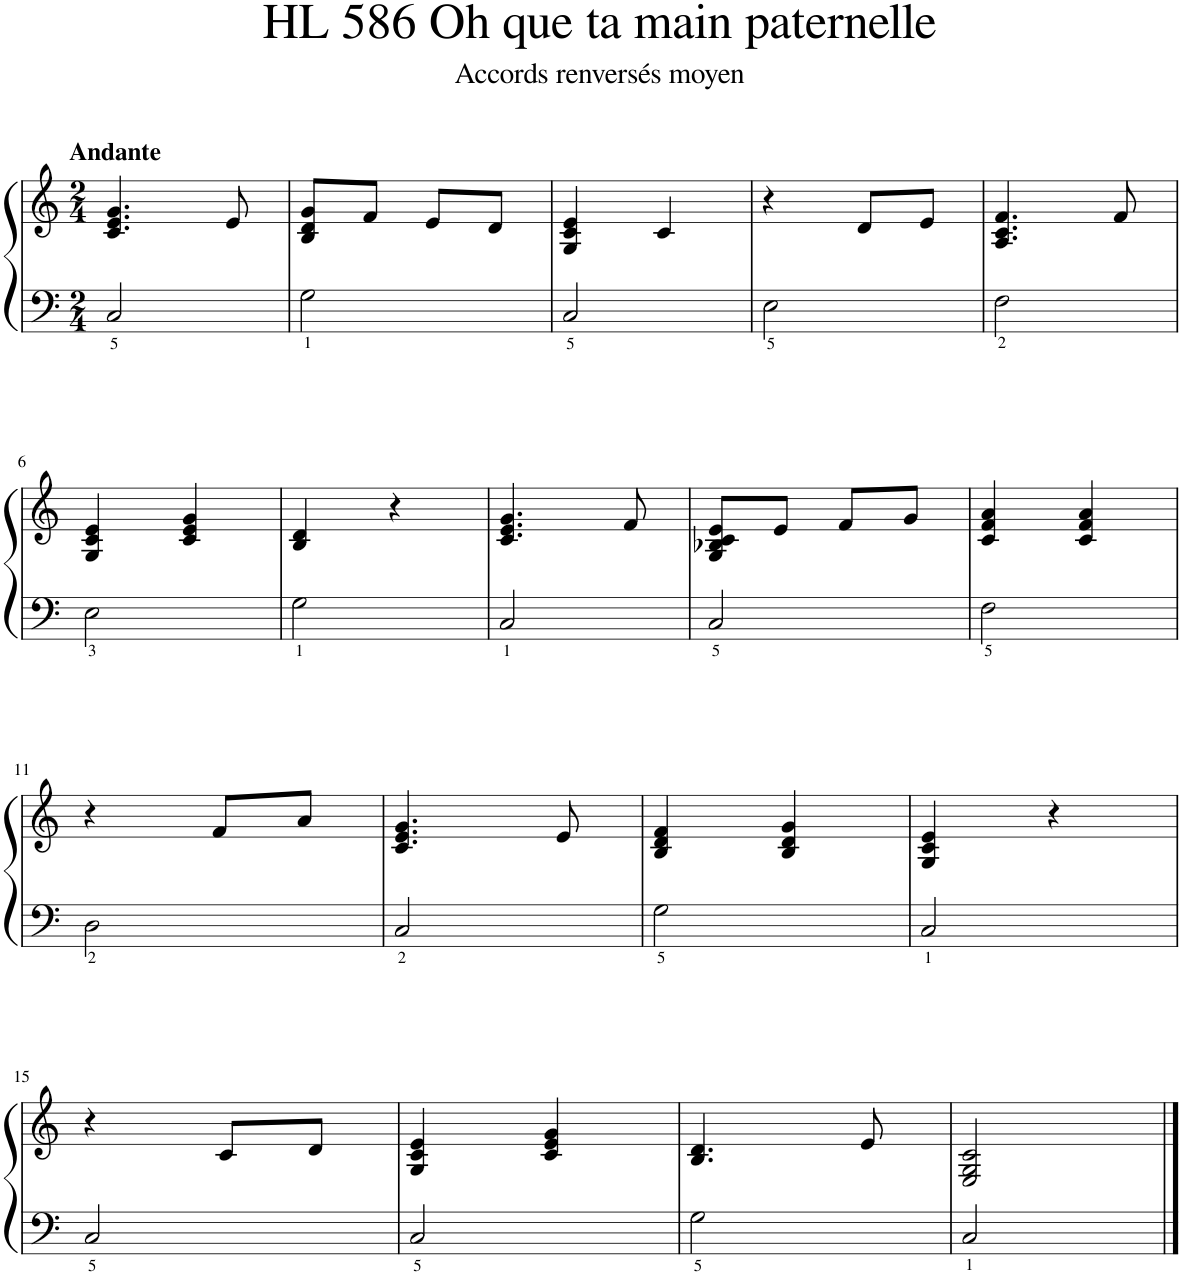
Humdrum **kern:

**kern	**kern
*part1	*part1
*staff2	*staff1
*I"Piano	*
*I'Pno.	*
*clefF4	*clefG2
*k[]	*k[]
*M2/4	*M2/4
=1	=1
!	!LO:TX:a:B:t=Andante
2C/	4.c/ 4.e/ 4.g/
.	8e/
=2	=2
2G\	8B/ 8d/ 8g/L
.	8f/J
.	8e/L
.	8d/J
=3	=3
2C/	4G/ 4c/ 4e/
.	4c/
=4	=4
2E\	4r
.	8d/L
.	8e/J
=5	=5
2F\	4.A/ 4.c/ 4.f/
.	8f/
!!LO:LB:g=z
=6	=6
2E\	4G/ 4c/ 4e/
.	4c/ 4e/ 4g/
=7	=7
2G\	4B/ 4d/
.	4r
=8	=8
2C/	4.c/ 4.e/ 4.g/
.	8f/
=9	=9
2C/	8G/ 8B-X/ 8c/ 8e/L
.	8e/J
.	8f/L
.	8g/J
=10	=10
2F\	4c/ 4f/ 4a/
.	4c/ 4f/ 4a/
!!LO:LB:g=z
=11	=11
2D\	4r
.	8f/L
.	8a/J
=12	=12
2C/	4.c/ 4.e/ 4.g/
.	8e/
=13	=13
2G\	4B/ 4d/ 4f/
.	4B/ 4d/ 4g/
=14	=14
2C/	4G/ 4c/ 4e/
.	4r
!!LO:LB:g=z
=15	=15
2C/	4r
.	8c/L
.	8d/J
=16	=16
2C/	4G/ 4c/ 4e/
.	4c/ 4e/ 4g/
=17	=17
2G\	4.B/ 4.d/
.	8e/
=18	=18
2C/	2E/ 2G/ 2c/
==	==
*-	*-
